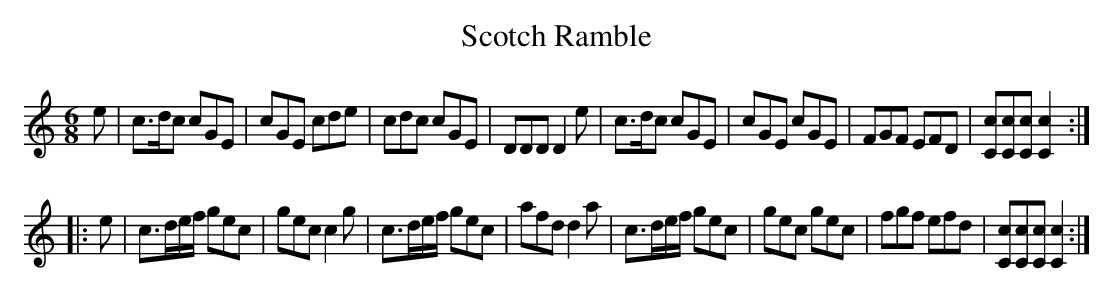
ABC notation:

X:1
T:Scotch Ramble
M:6/8
L:1/8
K:C
e | c>dc cGE | cGE cde | cdc cGE | DDD D2e | c>dc cGE | cGE cGE | FGF EFD | [Cc][Cc][Cc] [C2c2] :|
|: e | c>de/f/ gec | gec c2g | c>de/f/ gec | afd d2a | c>de/f/ gec | gec gec | fgf efd | [Cc][Cc][Cc] [C2c2] :|
